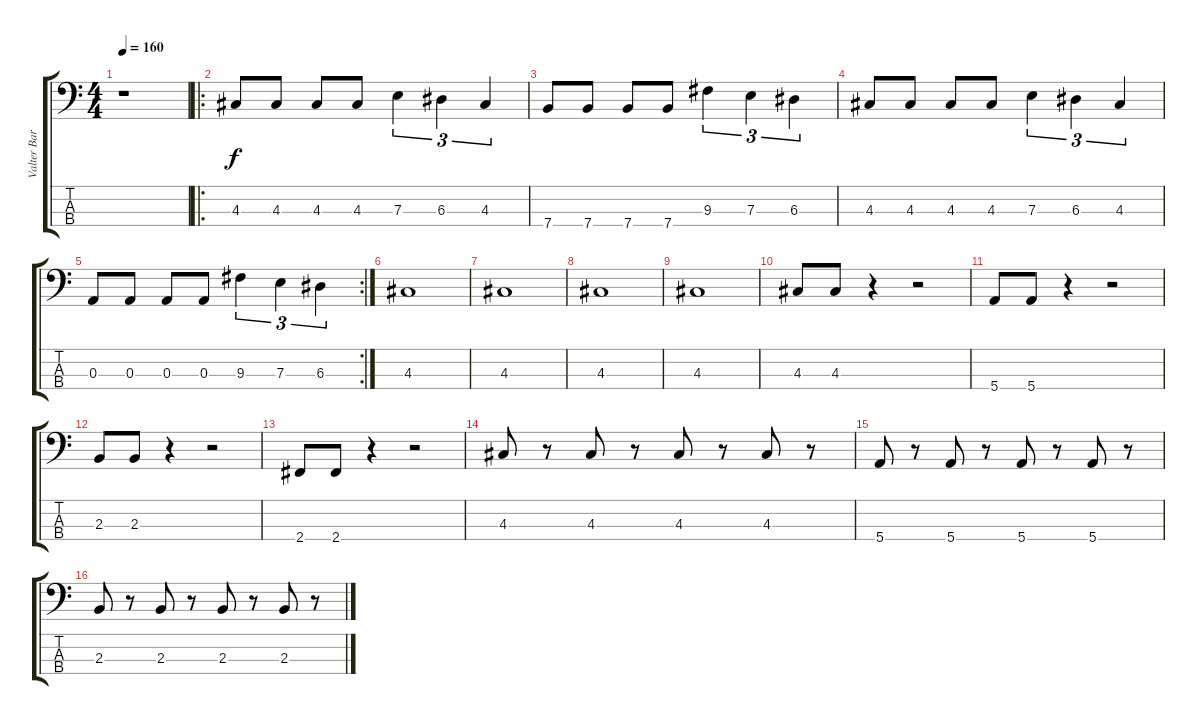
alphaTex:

\track ("Valter Barros" "Valter Bar") {instrument electricbasspick}
\staff {score tabs}
\tuning (G2 D2 A1 E1) {hide}
\ts (4 4)
\tempo 160
\clef f4
\ks c
r.1{dy f instrument electricbasspick} |
\ro
4.3.8 4.3.8 4.3.8 4.3.8 7.3.4{tu (3 2)} 6.3.4{tu (3 2)} 4.3.4{tu (3 2)} |
7.4.8 7.4.8 7.4.8 7.4.8 9.3.4{tu (3 2)} 7.3.4{tu (3 2)} 6.3.4{tu (3 2)} |
4.3.8 4.3.8 4.3.8 4.3.8 7.3.4{tu (3 2)} 6.3.4{tu (3 2)} 4.3.4{tu (3 2)} |
\rc 2
0.3.8 0.3.8 0.3.8 0.3.8 9.3.4{tu (3 2)} 7.3.4{tu (3 2)} 6.3.4{tu (3 2)} |
4.3.1 |
4.3.1 |
4.3.1 |
4.3.1 |
4.3.8 4.3.8 r.4 r.2 |
5.4.8 5.4.8 r.4 r.2 |
2.3.8 2.3.8 r.4 r.2 |
2.4.8 2.4.8 r.4 r.2 |
4.3.8 r.8 4.3.8 r.8 4.3.8 r.8 4.3.8 r.8 |
5.4.8 r.8 5.4.8 r.8 5.4.8 r.8 5.4.8 r.8 |
2.3.8 r.8 2.3.8 r.8 2.3.8 r.8 2.3.8 r.8
